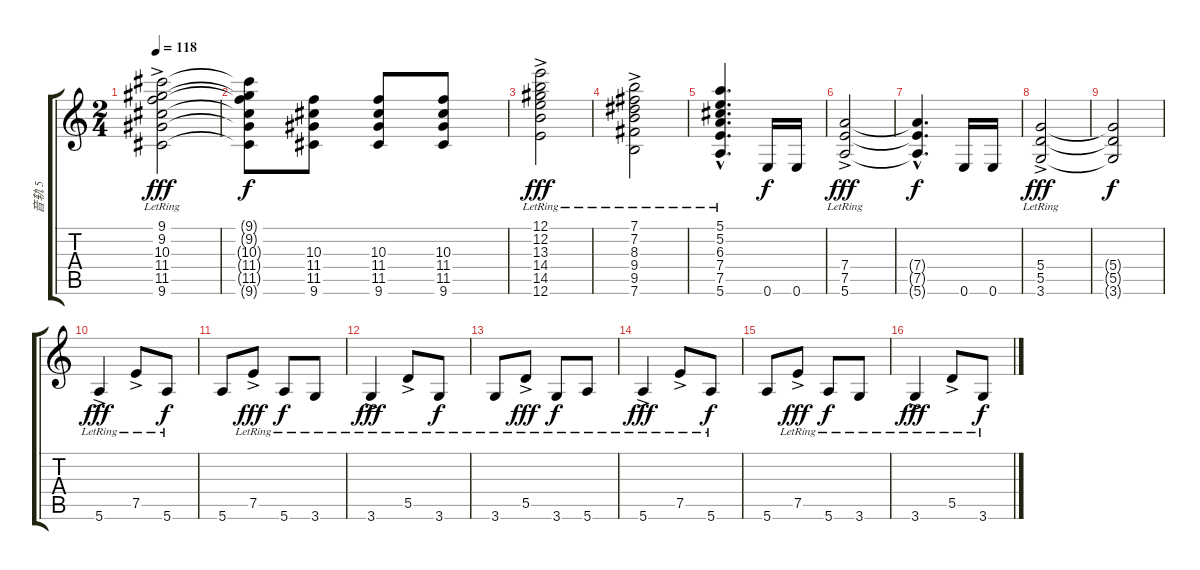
\track ("音轨 5" "音轨 5") {instrument overdrivenguitar}
\staff {score tabs}
\tuning (E4 B3 G3 D3 A2 E2) {hide}
\ts (2 4)
\tempo 118
\clef g2
\ks c
(9.1{ac lr} 9.2{ac lr} 10.3{ac lr} 11.4{ac lr} 11.5{ac lr} 9.6{ac lr}).2{dy fff} |
(9.1{t} 9.2{t} 10.3{t} 11.4{t} 11.5{t} 9.6{t}).8{dy f} (10.3 11.4 11.5 9.6).8 (10.3 11.4 11.5 9.6).8 (10.3 11.4 11.5 9.6).8 |
(12.1{ac lr} 12.2{ac lr} 13.3{ac lr} 14.4{ac lr} 14.5{ac lr} 12.6{ac lr}).2{dy fff} |
(7.1{ac lr} 7.2{ac lr} 8.3{ac lr} 9.4{ac lr} 9.5{ac lr} 7.6{ac lr}).2 |
(5.1{hac lr} 5.2{hac lr} 6.3{hac lr} 7.4{hac lr} 7.5{hac lr} 5.6{hac lr}).4{d} 0.6.16{dy f} 0.6.16 |
(7.4{ac lr} 7.5{ac lr} 5.6{ac lr}).2{dy fff} |
(7.4{hac t} 7.5{hac t} 5.6{hac t}).4{d dy f} 0.6.16 0.6.16 |
(5.4{ac lr} 5.5{ac lr} 3.6{ac lr}).2{dy fff} |
(5.4{t} 5.5{t} 3.6{t}).2{dy f} |
5.6{ac lr}.4{dy fff} 7.5{ac lr}.8 5.6{lr}.8{dy f} |
5.6.8 7.5{ac lr}.8{dy fff} 5.6{lr}.8{dy f} 3.6{lr}.8 |
3.6{ac lr}.4{dy fff} 5.5{ac lr}.8 3.6{lr}.8{dy f} |
3.6{lr}.8 5.5{ac lr}.8{dy fff} 3.6{lr}.8{dy f} 5.6{lr}.8 |
5.6{ac lr}.4{dy fff} 7.5{ac lr}.8 5.6{lr}.8{dy f} |
5.6.8 7.5{ac lr}.8{dy fff} 5.6{lr}.8{dy f} 3.6{lr}.8 |
3.6{ac lr}.4{dy fff} 5.5{ac lr}.8 3.6{lr}.8{dy f}
